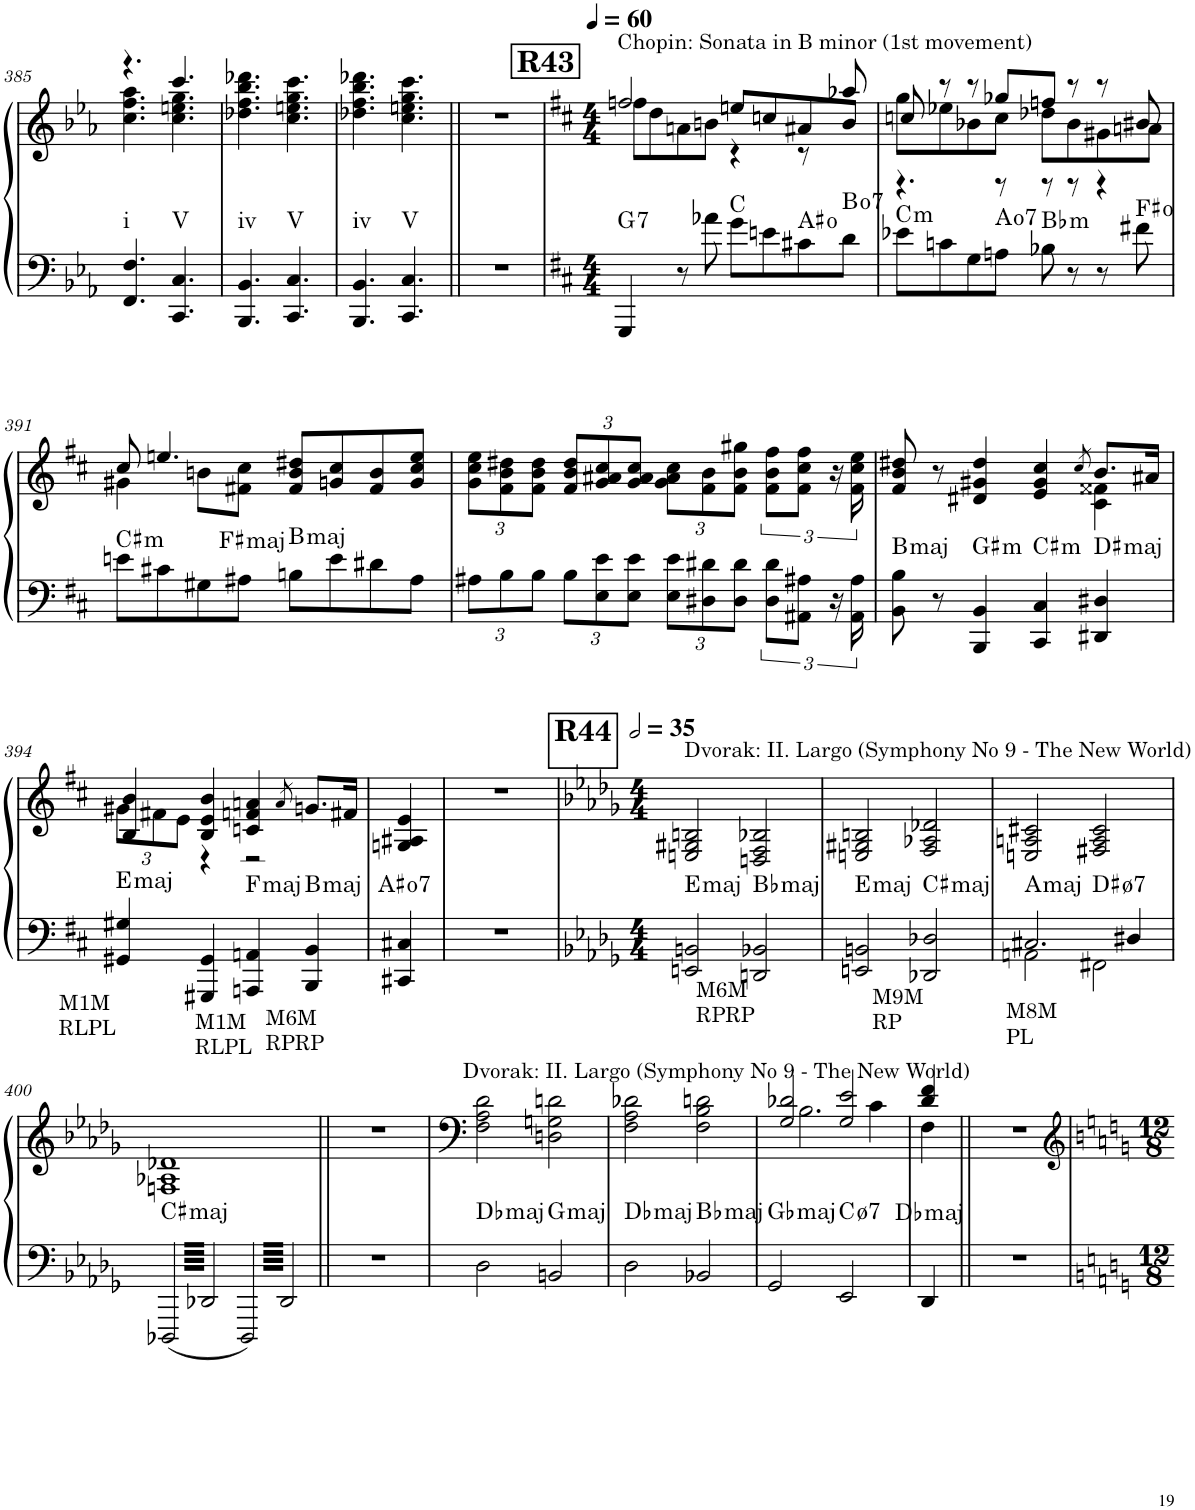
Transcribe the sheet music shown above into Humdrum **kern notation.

**kern	**kern	**harte
*part1	*part1	*part1
*staff2	*staff1	*
*I"Piano	*	*
*I'Pno.	*	*
!!LO:PB:g=z
*clefG2	*clefG2	*
*k[b-e-a-]	*k[b-e-a-]	*
*M6/8	*M6/8	*
=385	=385	=385
*	*^	*
!	!	!	!LO:H:kt=i
4.FF/ 4.F/	4.r	4.cc\ 4.ff\ 4.aa-\	N
!	!	!	!LO:H:kt=V
4.CC/ 4.C/	4.ccc/	4.cc\ 4.een\ 4.gg\	N
=386	=386	=386	=386
!	!	!	!LO:H:kt=iv
*	*v	*v	*
4.BBB-/ 4.BB-/	4.dd-X\ 4.ff\ 4.bb-\ 4.ddd-X\	N
!	!	!LO:H:kt=V
4.CC/ 4.C/	4.cc\ 4.een\ 4.gg\ 4.ccc\	N
=387	=387	=387
!	!	!LO:H:kt=iv
4.BBB-/ 4.BB-/	4.dd-X\ 4.ff\ 4.bb-\ 4.ddd-X\	N
!	!	!LO:H:kt=V
4.CC/ 4.C/	4.cc\ 4.een\ 4.gg\ 4.ccc\	N
=388||	=388||	=388||
2.r	2.r	.
=389	=389	=389
!!LO:REH:place=s1:a:B:cj:fs=14:t=R43
*k[f#c#]	*k[f#c#]	*
*M4/4	*M4/4	*
*	*MM60	*
*	*^	*
!	!LO:TX:a:t=Chopin&colon; Sonata in B minor (1st movement)	!	!LO:H:kt=7
4GGG/	2ffn/	8ff\L	G:7
.	.	8dd\	.
8r	.	8an\	.
8a-X\	.	8bn\J	.
8g\L	8een/L	4r	C:maj
8en\	8ccn/	.	.
8c#X\	8a#X/	8r	A#:dim
!	!	!	!LO:H:kt=7
8d\J	8b/J	8aa-X/	B:dim7
=390	=390	=390	=390
*	*	*^	*
!	!	!	!	!LO:H:kt=m
8e-X\L	8ccn/	8gg\L	4.r	C:min
8cn\	8r	8ee-X\	.	.
8G\	8r	8b-X\	.	.
!	!	!	!	!LO:H:kt=7
8An\J	8gg-X/L	8cc\J	8r	A:dim7
!	!	!	!	!LO:H:kt=m
8B-X\	8ffn/J	8dd-X\L	8r	Bb:min
8r	8r	8b-\	8r	.
8r	8r	8g#X\	4r	.
8f#X\	8b#X/	8an\J	.	F#:dim
*	*	*v	*v	*
!!LO:LB:g=z
=391	=391	=391	=391
!	!	!	!LO:H:kt=m
8en\L	8cc#/	4g#X\	C#:min
8c#X\	4.een/	.	.
8G#X\	.	8bn\L	.
!	!	!	!LO:H:kt=maj
8A#X\J	.	8f#X\ 8cc#\J	F#:maj
!	!	!	!LO:H:kt=maj
8Bn\L	8f#/ 8b/ 8dd#X/L	2ryy	B:maj
8e\	8gn/ 8cc#/	.	.
8d#X\	8f#/ 8b/	.	.
8A#\J	8g/ 8cc#/ 8ee/J	.	.
*	*v	*v	*
=392	=392	=392
*Xbrackettup	*Xbrackettup	*
12A#X\L	12g\ 12cc#\ 12ee\L	.
12B\	12f#\ 12b\ 12dd#X\	.
12B\J	12f#\ 12b\ 12dd#\J	.
12B\L	12f#/ 12b/ 12dd#/L	.
12E\ 12e\	12g/ 12a#X/ 12cc#/	.
12E\ 12e\J	12g/ 12a#/ 12cc#/J	.
12E\ 12e\L	12g\ 12a#\ 12cc#\L	.
12D#X\ 12d#X\	12f#\ 12b\	.
12D#\ 12d#\J	12f#\ 12b\ 12gg#X\J	.
*brackettup	*brackettup	*
12D#\ 12d#\L	12f#\ 12b\ 12ff#\L	.
12AA#X\ 12A#X\J	12f#\ 12cc#\ 12ff#\J	.
24r	24r	.
24AA#\ 24A#\	24f#\ 24cc#\ 24ee\	.
=393	=393	=393
*	*^	*
!	!	!	!LO:H:kt=maj
8BB\ 8B\	8f#/ 8b/ 8dd#X/	2.ryy	B:maj
8r	8r	.	.
!	!	!	!LO:H:kt=m
4BBB/ 4BB/	4d#X/ 4g#X/ 4dd#/	.	G#:min
!	!	!	!LO:H:kt=m
4CC#/ 4C#/	4e/ 4g#/ 4cc#/	.	C#:min
.	8qcc#/	.	.
!	!	!	!LO:H:kt=maj
4DD#X/ 4D#X/	8.b/L	4c#\ 4f##X\	D#:maj
.	16a#X/Jk	.	.
!!LO:LB:g=z	!!
=394	=394	=394	=394
*	*	*Xbrackettup	*
!LO:TX:b:t=M1M	!	!	!
!LO:TX:b:t=RLPL	!	!	!
!	!	!	!LO:H:kt=maj
4GG#X/ 4G#X/	4B/ 4b/	12g#X\L	E:maj
.	.	12f#X\	.
.	.	12e\J	.
4GGG#X/ 4GG#/	4B/ 4e/ 4b/	4r	.
!LO:TX:b:t=M1M	!	!	!
!LO:TX:b:t=RLPL	!	!	!
!	!	!	!LO:H:kt=maj
4AAAn/ 4AAn/	4cn/ 4fn/ 4an/	2r	F:maj
.	8qa/	.	.
!LO:TX:b:t=M6M	!	!	!
!LO:TX:b:t=RPRP	!	!	!
!	!	!	!LO:H:kt=maj
4BBB/ 4BB/	8.gn/L	.	B:maj
.	16f#X/Jk	.	.
*	*v	*v	*
=395	=395	=395
!	!	!LO:H:kt=7
4CC#X/ 4C#X/	4Gn/ 4A#X/ 4e/	A#:dim7
=396	=396	=396
1r	1r	.
=397	=397	=397
!!LO:REH:place=s1:a:t=
!!LO:REH:place=s1:a:B:cj:fs=14:t=R44
*k[b-e-a-d-g-]	*k[b-e-a-d-g-]	*
*M4/4	*M4/4	*
*	*MM70	*
!	!LO:TX:a:t=Dvorak&colon; II. Largo (Symphony No 9 - The New World)	!LO:H:kt=maj
2EEn/ 2BBn/	2En/ 2G#X/ 2Bn/	E:maj
!LO:TX:b:t=M6M	!	!
!LO:TX:b:t=RPRP	!	!
!	!	!LO:H:kt=maj
2DDn/ 2BB-X/	2Dn/ 2F/ 2B-X/	Bb:maj
=398	=398	=398
!	!	!LO:H:kt=maj
2EEn/ 2BBn/	2En/ 2G#X/ 2Bn/	E:maj
!LO:TX:b:t=M9M	!	!
!LO:TX:b:t=RP	!	!
!	!	!LO:H:kt=maj
2DD-X/ 2D-X/	2F/ 2A-X/ 2d-X/	C#:maj
=399	=399	=399
*^	*	*
!LO:TX:b:t=M8M	!	!	!
!LO:TX:b:t=PL	!	!	!
!	!	!	!LO:H:kt=maj
2.C#X/	2AAn\	2En/ 2An/ 2c#X/	A:maj
!	!	!	!LO:H:kt=7
.	2FF#X\	2F#X/ 2A/ 2c#/	D#:hdim7
4D#X/	.	.	.
*v	*v	*	*
!!LO:LB:g=z
=400	=400	=400
!	!	!LO:H:kt=maj
6.DDD-X/	1Fn 1A-X 1d-X	C#:maj
6.DD-X/	.	.
6.DDD-/	.	.
6.DD-/	.	.
=401||	=401||	=401||
1r	1r	.
=402	=402	=402
!	!LO:TX:a:t=Dvorak&colon; II. Largo (Symphony No 9 - The New World)	!LO:H:kt=maj
2D-\	2F\ 2A-\ 2d-\	Db:maj
!	!	!LO:H:kt=maj
2BBn/	2Dn\ 2Gn\ 2dn\	G:maj
=403	=403	=403
!	!	!LO:H:kt=maj
2D-\	2F\ 2A-\ 2d-X\	Db:maj
!	!	!LO:H:kt=maj
2BB-X/	2F\ 2B-\ 2dn\	Bb:maj
=404	=404	=404
*	*^	*
!	!	!	!LO:H:kt=maj
2GG-/	2G-/ 2d-X/	2.B-\	Gb:maj
!	!	!	!LO:H:kt=7
2EE-/	2G-/ 2e-/	.	C:hdim7
.	.	4c\	.
=405	=405	=405	=405
!	!	!	!LO:H:kt=maj
4DD-/	4d-/ 4f/	4F\	Db:maj
*	*v	*v	*
=406||	=406||	=406||
1r	1r	.
=	=	=
*-	*-	*-
